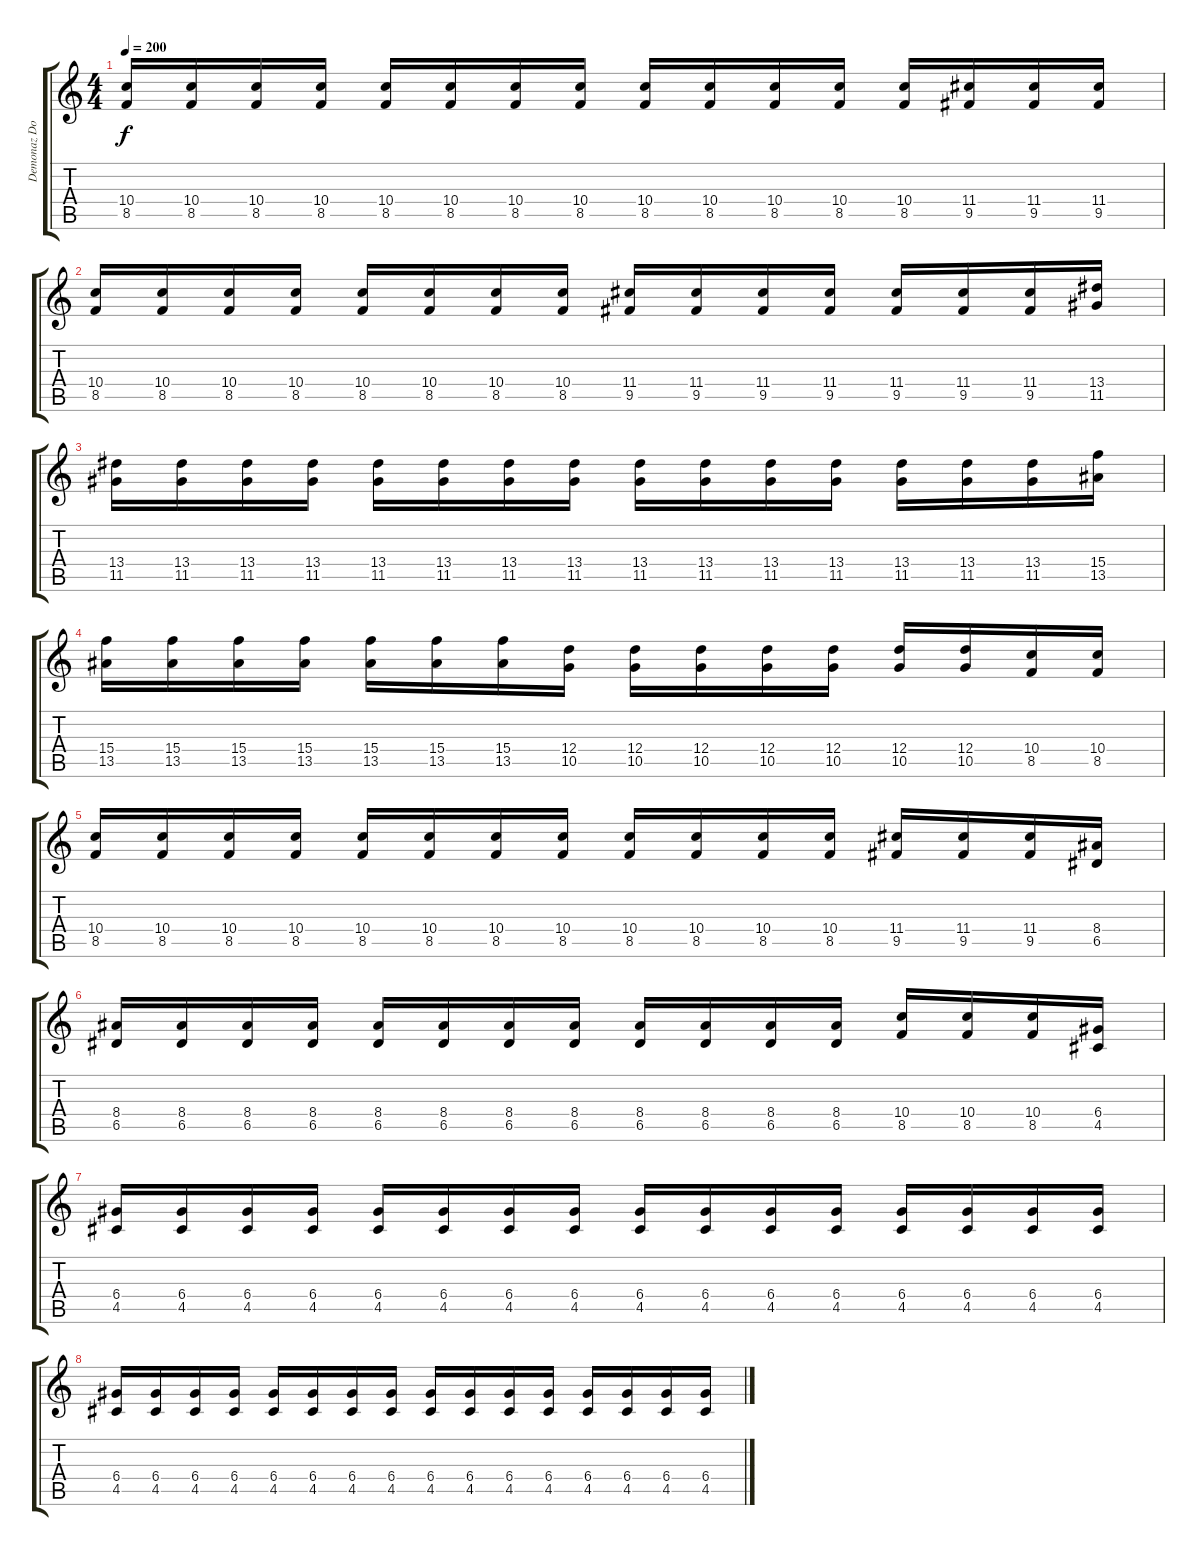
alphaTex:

\track ("Demonaz Doom Occulta" "Demonaz Do") {instrument distortionguitar}
\staff {score tabs}
\tuning (E4 B3 G3 D3 A2 E2) {hide}
\ts (4 4)
\tempo 200
\clef g2
\ks c
(10.4 8.5).16{dy f} (10.4 8.5).16 (10.4 8.5).16 (10.4 8.5).16 (10.4 8.5).16 (10.4 8.5).16 (10.4 8.5).16 (10.4 8.5).16 (10.4 8.5).16 (10.4 8.5).16 (10.4 8.5).16 (10.4 8.5).16 (10.4 8.5).16 (11.4 9.5).16 (11.4 9.5).16 (11.4 9.5).16 |
(10.4 8.5).16 (10.4 8.5).16 (10.4 8.5).16 (10.4 8.5).16 (10.4 8.5).16 (10.4 8.5).16 (10.4 8.5).16 (10.4 8.5).16 (11.4 9.5).16 (11.4 9.5).16 (11.4 9.5).16 (11.4 9.5).16 (11.4 9.5).16 (11.4 9.5).16 (11.4 9.5).16 (13.4 11.5).16 |
(13.4 11.5).16 (13.4 11.5).16 (13.4 11.5).16 (13.4 11.5).16 (13.4 11.5).16 (13.4 11.5).16 (13.4 11.5).16 (13.4 11.5).16 (13.4 11.5).16 (13.4 11.5).16 (13.4 11.5).16 (13.4 11.5).16 (13.4 11.5).16 (13.4 11.5).16 (13.4 11.5).16 (15.4 13.5).16 |
(15.4 13.5).16 (15.4 13.5).16 (15.4 13.5).16 (15.4 13.5).16 (15.4 13.5).16 (15.4 13.5).16 (15.4 13.5).16 (12.4 10.5).16 (12.4 10.5).16 (12.4 10.5).16 (12.4 10.5).16 (12.4 10.5).16 (12.4 10.5).16 (12.4 10.5).16 (10.4 8.5).16 (10.4 8.5).16 |
(10.4 8.5).16 (10.4 8.5).16 (10.4 8.5).16 (10.4 8.5).16 (10.4 8.5).16 (10.4 8.5).16 (10.4 8.5).16 (10.4 8.5).16 (10.4 8.5).16 (10.4 8.5).16 (10.4 8.5).16 (10.4 8.5).16 (11.4 9.5).16 (11.4 9.5).16 (11.4 9.5).16 (8.4 6.5).16 |
(8.4 6.5).16 (8.4 6.5).16 (8.4 6.5).16 (8.4 6.5).16 (8.4 6.5).16 (8.4 6.5).16 (8.4 6.5).16 (8.4 6.5).16 (8.4 6.5).16 (8.4 6.5).16 (8.4 6.5).16 (8.4 6.5).16 (10.4 8.5).16 (10.4 8.5).16 (10.4 8.5).16 (6.4 4.5).16 |
(6.4 4.5).16 (6.4 4.5).16 (6.4 4.5).16 (6.4 4.5).16 (6.4 4.5).16 (6.4 4.5).16 (6.4 4.5).16 (6.4 4.5).16 (6.4 4.5).16 (6.4 4.5).16 (6.4 4.5).16 (6.4 4.5).16 (6.4 4.5).16 (6.4 4.5).16 (6.4 4.5).16 (6.4 4.5).16 |
(6.4 4.5).16 (6.4 4.5).16 (6.4 4.5).16 (6.4 4.5).16 (6.4 4.5).16 (6.4 4.5).16 (6.4 4.5).16 (6.4 4.5).16 (6.4 4.5).16 (6.4 4.5).16 (6.4 4.5).16 (6.4 4.5).16 (6.4 4.5).16 (6.4 4.5).16 (6.4 4.5).16 (6.4 4.5).16
